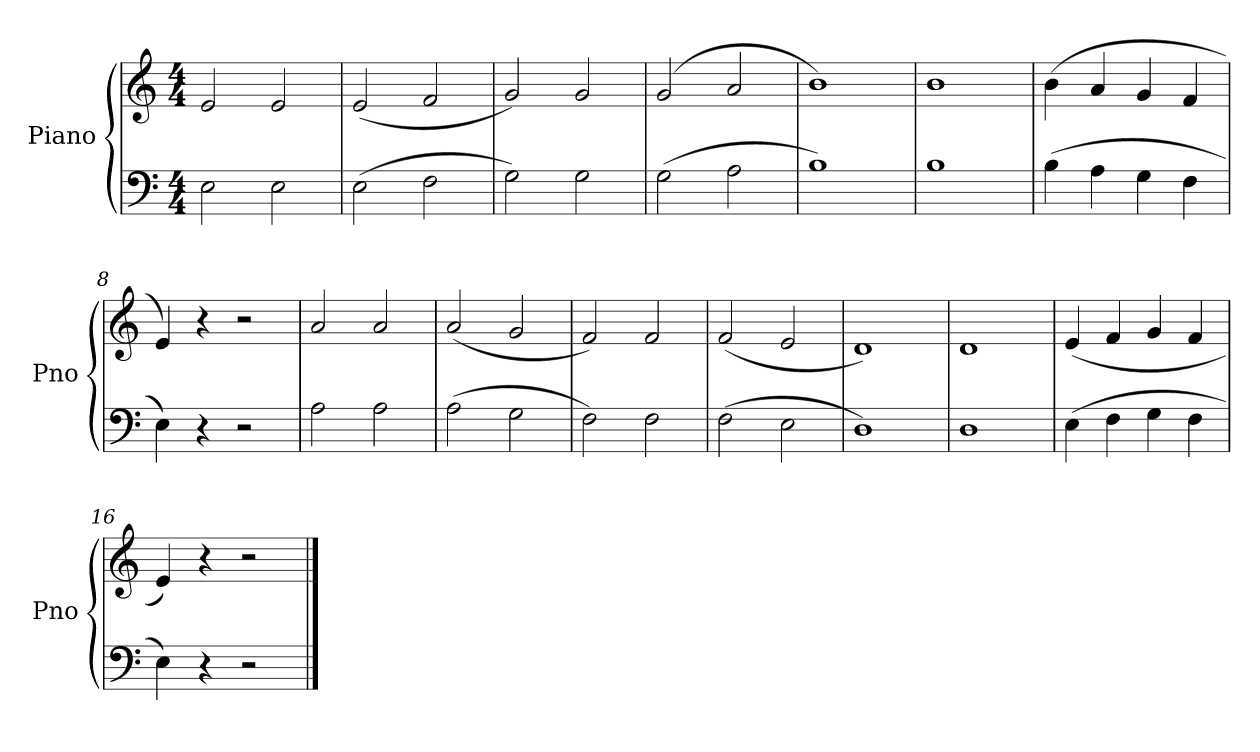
**kern	**kern
*part2	*part1
*staff2	*staff1
*I"Piano	*I"Piano
*I'Pno	*I'Pno
*clefF4	*clefG2
*k[]	*k[]
*M4/4	*M4/4
*MM128	*MM128
=1	=1
2E\	2e/
2E\	2e/
=2	=2
(2E\	(2e/
2F\	2f/
=3	=3
2G\)	2g/)
2G\	2g/
=4	=4
(2G\	(2g/
2A\	2a/
=5	=5
1B)	1b)
=6	=6
1B	1b
=7	=7
(4B\	(4b\
4A\	4a/
4G\	4g/
4F\	4f/
=8	=8
4E\)	4e/)
4r	4r
2r	2r
!!LO:LB:g=z
=9	=9
2A\	2a/
2A\	2a/
=10	=10
(2A\	(2a/
2G\	2g/
=11	=11
2F\)	2f/)
2F\	2f/
=12	=12
(2F\	(2f/
2E\	2e/
=13	=13
1D)	1d)
=14	=14
1D	1d
=15	=15
(4E\	(4e/
4F\	4f/
4G\	4g/
4F\	4f/
=16	=16
4E\)	4e/)
4r	4r
2r	2r
==	==
*-	*-
